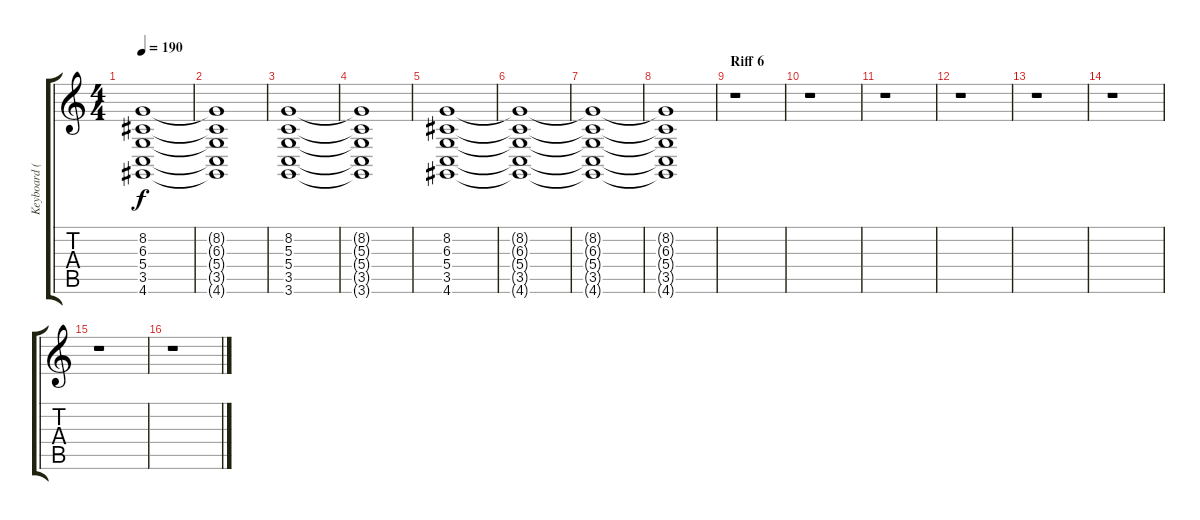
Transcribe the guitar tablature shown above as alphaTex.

\track ("Keyboard (Sweep/New Age)" "Keyboard (") {instrument pad8sweep}
\staff {score tabs}
\tuning (E4 B3 G3 D3 A2 E2) {hide}
\ts (4 4)
\tempo 190
\clef g2
\ks c
(8.2 6.3 5.4 3.5 4.6).1{dy f} |
(8.2{t} 6.3{t} 5.4{t} 3.5{t} 4.6{t}).1 |
(8.2 5.3 5.4 3.5 3.6).1 |
(8.2{t} 5.3{t} 5.4{t} 3.5{t} 3.6{t}).1 |
(8.2 6.3 5.4 3.5 4.6).1 |
(8.2{t} 6.3{t} 5.4{t} 3.5{t} 4.6{t}).1 |
(8.2{t} 6.3{t} 5.4{t} 3.5{t} 4.6{t}).1 |
(8.2{t} 6.3{t} 5.4{t} 3.5{t} 4.6{t}).1 |
\section ("" "Riff 6")
r.1 |
r.1 |
r.1 |
r.1 |
r.1 |
r.1 |
r.1 |
r.1
